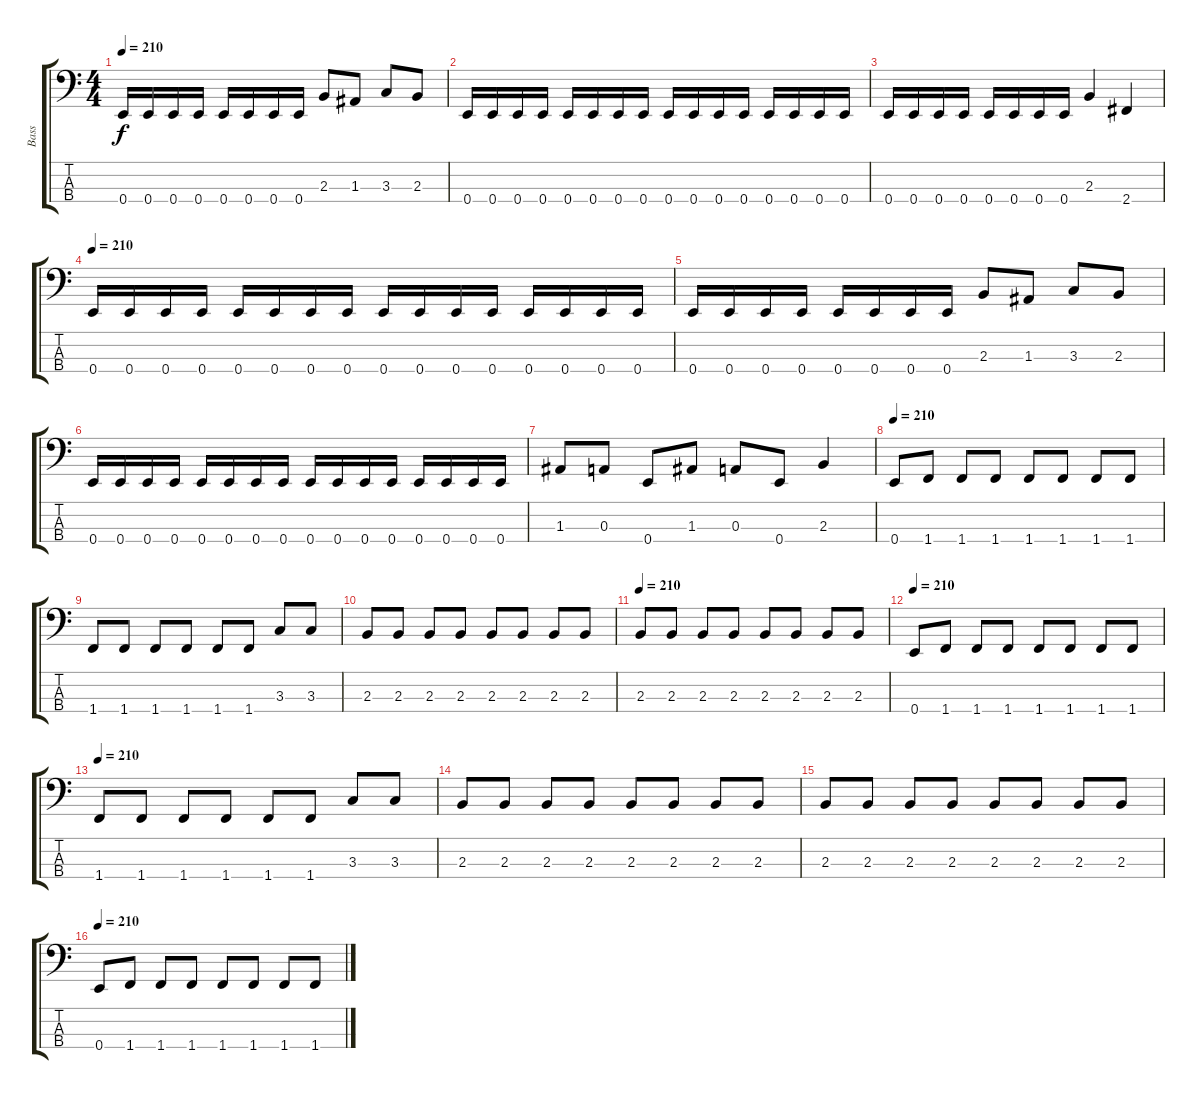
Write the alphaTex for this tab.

\track ("Bass" "Bass") {instrument electricbasspick}
\staff {score tabs}
\tuning (G2 D2 A1 E1) {hide}
\ts (4 4)
\tempo 210
\clef f4
\ks c
0.4.16{dy f} 0.4.16 0.4.16 0.4.16 0.4.16 0.4.16 0.4.16 0.4.16 2.3.8 1.3.8 3.3.8 2.3.8 |
0.4.16 0.4.16 0.4.16 0.4.16 0.4.16 0.4.16 0.4.16 0.4.16 0.4.16 0.4.16 0.4.16 0.4.16 0.4.16 0.4.16 0.4.16 0.4.16 |
0.4.16 0.4.16 0.4.16 0.4.16 0.4.16 0.4.16 0.4.16 0.4.16 2.3.4 2.4.4 |
\tempo 210
0.4.16 0.4.16 0.4.16 0.4.16 0.4.16 0.4.16 0.4.16 0.4.16 0.4.16 0.4.16 0.4.16 0.4.16 0.4.16 0.4.16 0.4.16 0.4.16 |
0.4.16 0.4.16 0.4.16 0.4.16 0.4.16 0.4.16 0.4.16 0.4.16 2.3.8 1.3.8 3.3.8 2.3.8 |
0.4.16 0.4.16 0.4.16 0.4.16 0.4.16 0.4.16 0.4.16 0.4.16 0.4.16 0.4.16 0.4.16 0.4.16 0.4.16 0.4.16 0.4.16 0.4.16 |
1.3.8 0.3.8 0.4.8 1.3.8 0.3.8 0.4.8 2.3.4 |
\tempo 210
0.4.8 1.4.8 1.4.8 1.4.8 1.4.8 1.4.8 1.4.8 1.4.8 |
1.4.8 1.4.8 1.4.8 1.4.8 1.4.8 1.4.8 3.3.8 3.3.8 |
2.3.8 2.3.8 2.3.8 2.3.8 2.3.8 2.3.8 2.3.8 2.3.8 |
\tempo 210
2.3.8 2.3.8 2.3.8 2.3.8 2.3.8 2.3.8 2.3.8 2.3.8 |
\tempo 210
0.4.8 1.4.8 1.4.8 1.4.8 1.4.8 1.4.8 1.4.8 1.4.8 |
\tempo 210
1.4.8 1.4.8 1.4.8 1.4.8 1.4.8 1.4.8 3.3.8 3.3.8 |
2.3.8 2.3.8 2.3.8 2.3.8 2.3.8 2.3.8 2.3.8 2.3.8 |
2.3.8 2.3.8 2.3.8 2.3.8 2.3.8 2.3.8 2.3.8 2.3.8 |
\tempo 210
0.4.8 1.4.8 1.4.8 1.4.8 1.4.8 1.4.8 1.4.8 1.4.8
